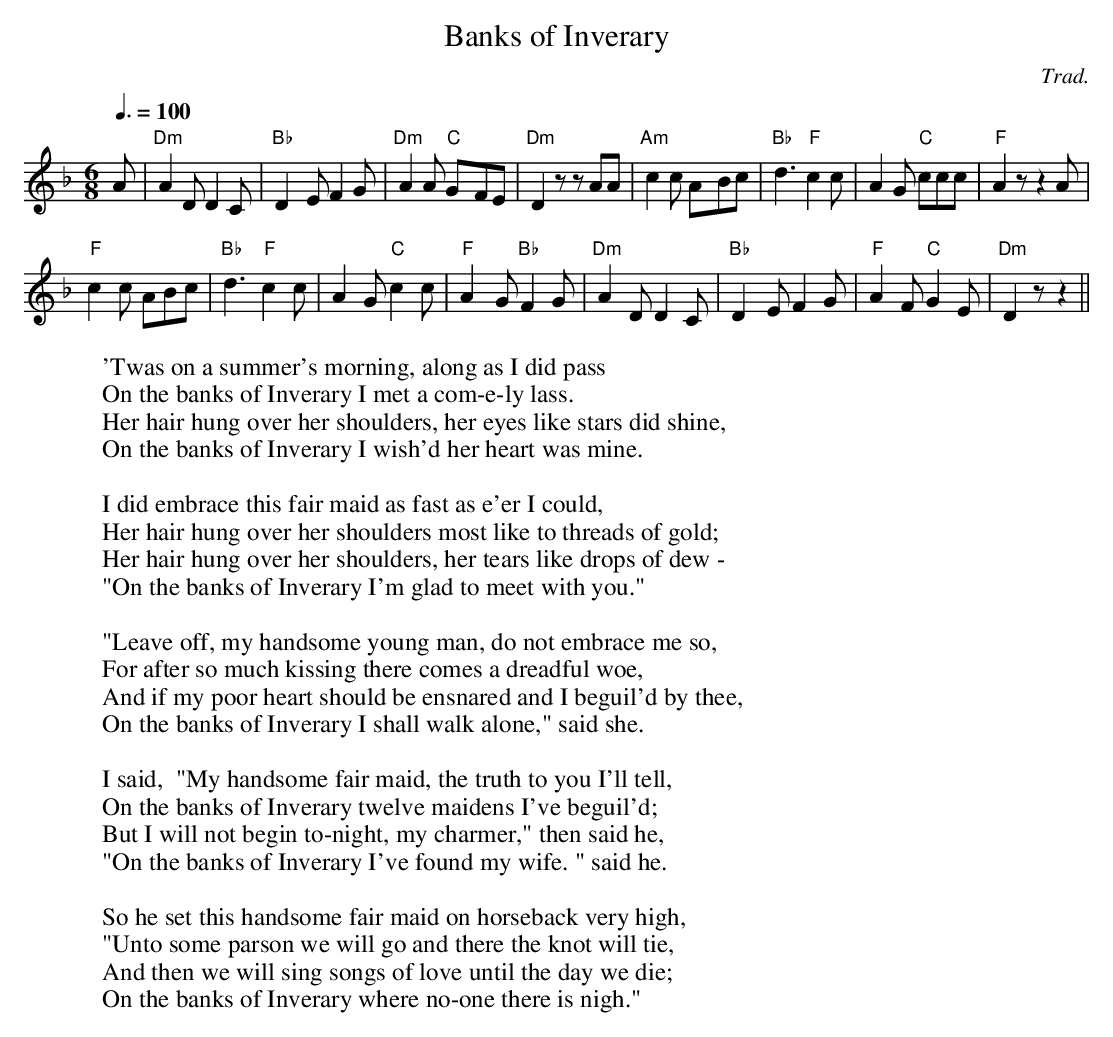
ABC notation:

X:1
T:Banks of Inverary
C:Trad.
M:6/8
L:1/8
Q:3/8=100
W:'Twas on a summer's morning, along as I did pass
W:On the banks of Inverary I met a com-e-ly lass.
W:Her hair hung over her shoulders, her eyes like stars did shine,
W:On the banks of Inverary I wish'd her heart was mine.
W:
W:I did embrace this fair maid as fast as e'er I could,
W:Her hair hung over her shoulders most like to threads of gold;
W:Her hair hung over her shoulders, her tears like drops of dew -
W:"On the banks of Inverary I'm glad to meet with you."
W:
W:"Leave off, my handsome young man, do not embrace me so,
W:For after so much kissing there comes a dreadful woe,
W:And if my poor heart should be ensnared and I beguil'd by thee,
W:On the banks of Inverary I shall walk alone," said she.
W:
W:I said,  "My handsome fair maid, the truth to you I'll tell,
W:On the banks of Inverary twelve maidens I've beguil'd;
W:But I will not begin to-night, my charmer," then said he,
W:"On the banks of Inverary I've found my wife. " said he.
W:
W:So he set this handsome fair maid on horseback very high,
W:"Unto some parson we will go and there the knot will tie,
W:And then we will sing songs of love until the day we die;
W:On the banks of Inverary where no-one there is nigh."
K:F
A|\
"Dm"A2D D2C|"Bb"D2-E F2G|"Dm"A2A "C"G-FE|"Dm"D2z zAA|\
"Am"c2c A-Bc|"Bb"d3 "F"c2c|A2G "C"ccc|"F"A2z z2A|
"F"c2c ABc|"Bb"d3 "F"c2c|A2G "C"c2c|"F"A2-G "Bb"F2G|\
"Dm"A2D D2C|"Bb"D2-E F2G|"F"A2F "C"G2E|"Dm"D2z z2||
